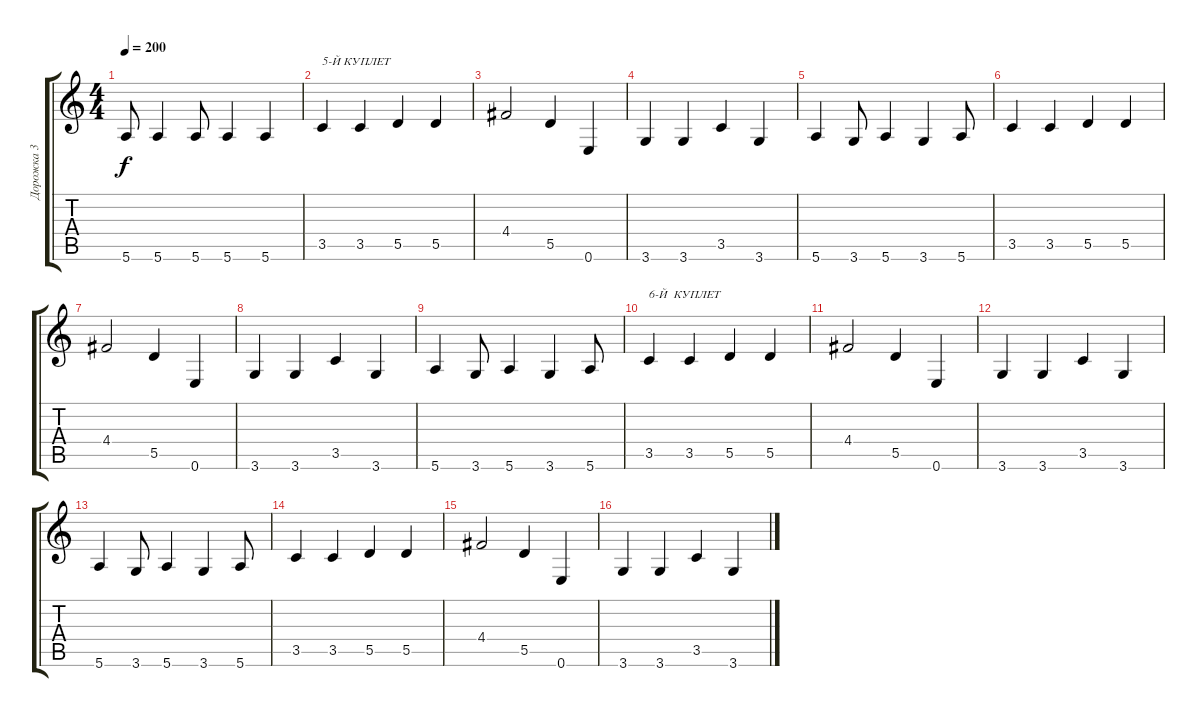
\track ("Дорожка 3" "Дорожка 3") {instrument acousticguitarsteel}
\staff {score tabs}
\tuning (E4 B3 G3 D3 A2 E2) {hide}
\ts (4 4)
\tempo 200
\clef g2
\ks c
5.6.8{dy f} 5.6.4 5.6.8 5.6.4 5.6.4 |
3.5.4{txt "5-Й КУПЛЕТ"} 3.5.4 5.5.4 5.5.4 |
4.4.2 5.5.4 0.6.4 |
3.6.4 3.6.4 3.5.4 3.6.4 |
5.6.4 3.6.8 5.6.4 3.6.4 5.6.8 |
3.5.4 3.5.4 5.5.4 5.5.4 |
4.4.2 5.5.4 0.6.4 |
3.6.4 3.6.4 3.5.4 3.6.4 |
5.6.4 3.6.8 5.6.4 3.6.4 5.6.8 |
3.5.4{txt "6-Й  КУПЛЕТ"} 3.5.4 5.5.4 5.5.4 |
4.4.2 5.5.4 0.6.4 |
3.6.4 3.6.4 3.5.4 3.6.4 |
5.6.4 3.6.8 5.6.4 3.6.4 5.6.8 |
3.5.4 3.5.4 5.5.4 5.5.4 |
4.4.2 5.5.4 0.6.4 |
3.6.4 3.6.4 3.5.4 3.6.4
